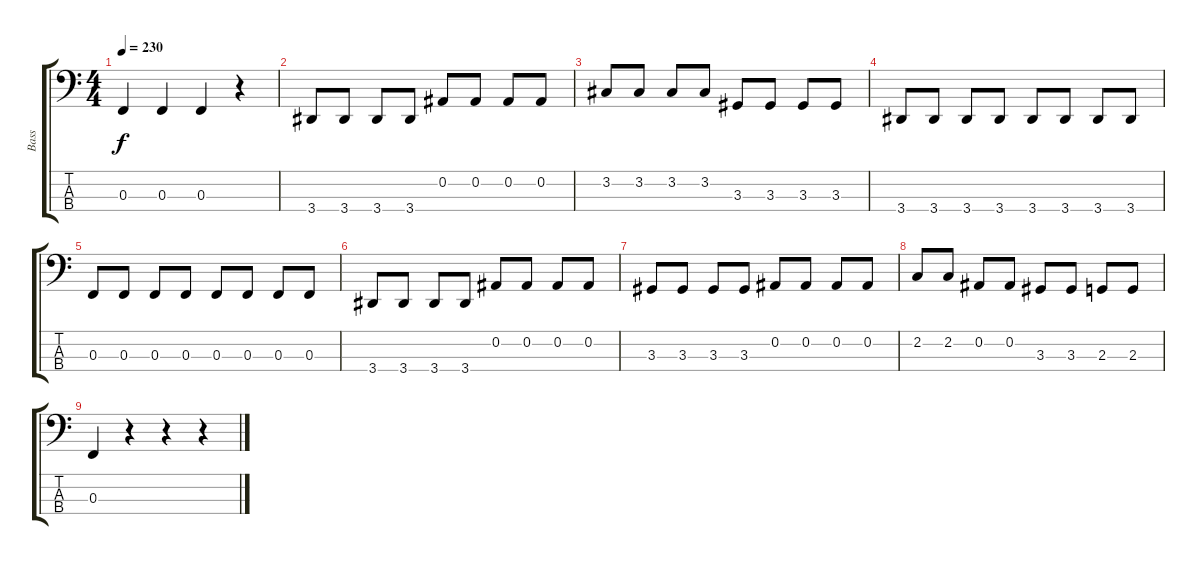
\track ("Bass" "Bass") {instrument electricbasspick}
\staff {score tabs}
\tuning (Eb2 Bb1 F1 C1) {hide}
\ts (4 4)
\tempo 230
\clef f4
\ks c
0.3.4{dy f} 0.3.4 0.3.4 r.4 |
3.4.8 3.4.8 3.4.8 3.4.8 0.2.8 0.2.8 0.2.8 0.2.8 |
3.2.8 3.2.8 3.2.8 3.2.8 3.3.8 3.3.8 3.3.8 3.3.8 |
3.4.8 3.4.8 3.4.8 3.4.8 3.4.8 3.4.8 3.4.8 3.4.8 |
0.3.8 0.3.8 0.3.8 0.3.8 0.3.8 0.3.8 0.3.8 0.3.8 |
3.4.8 3.4.8 3.4.8 3.4.8 0.2.8 0.2.8 0.2.8 0.2.8 |
3.3.8 3.3.8 3.3.8 3.3.8 0.2.8 0.2.8 0.2.8 0.2.8 |
2.2.8 2.2.8 0.2.8 0.2.8 3.3.8 3.3.8 2.3.8 2.3.8 |
0.3.4 r.4 r.4 r.4
